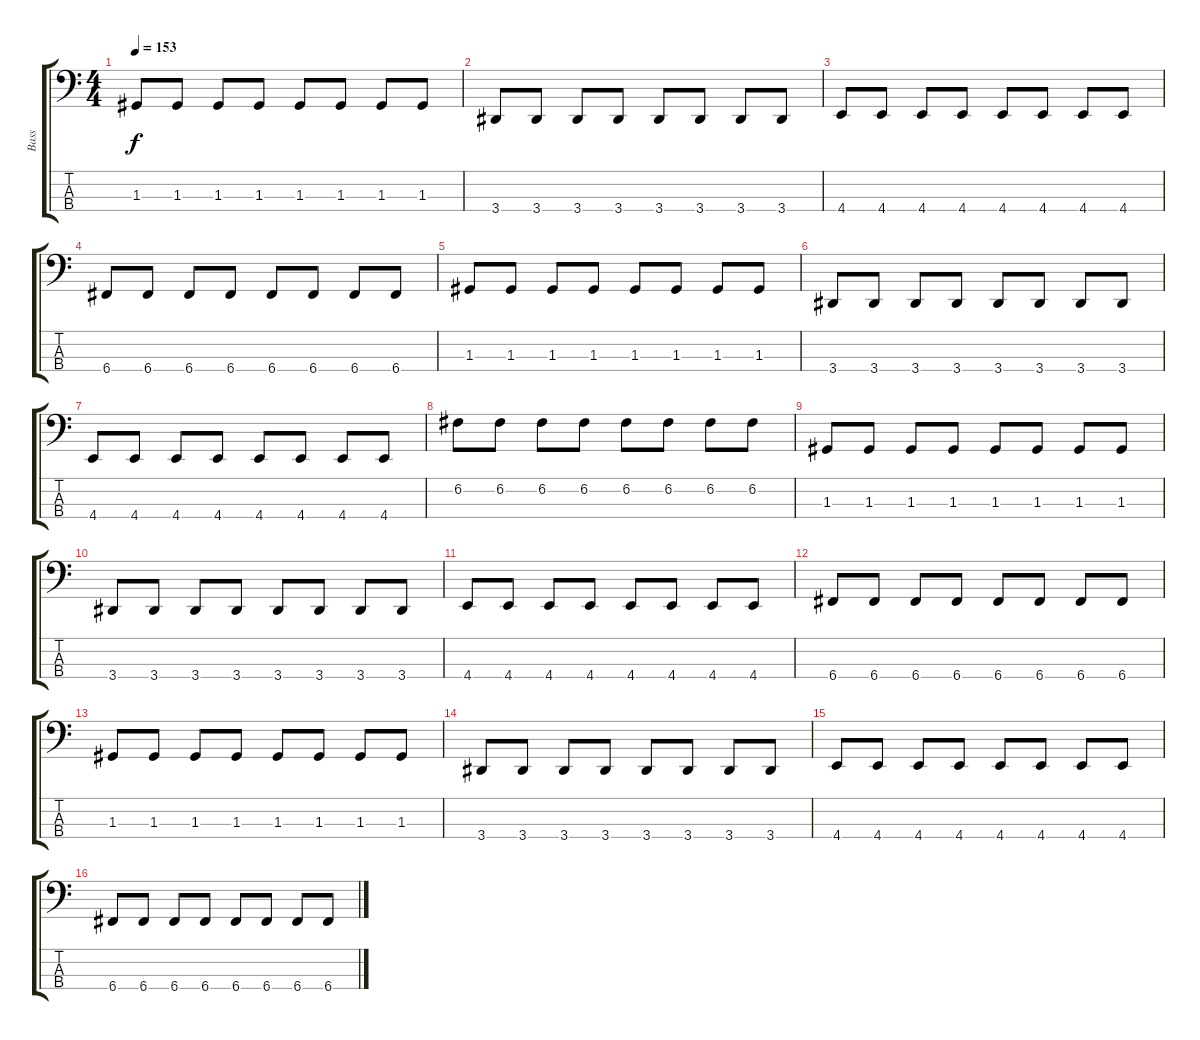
\track ("Bass" "Bass") {instrument electricbassfinger}
\staff {score tabs}
\tuning (F2 C2 G1 C1) {hide}
\ts (4 4)
\tempo 153
\clef f4
\ks c
1.3.8{dy f} 1.3.8 1.3.8 1.3.8 1.3.8 1.3.8 1.3.8 1.3.8 |
3.4.8 3.4.8 3.4.8 3.4.8 3.4.8 3.4.8 3.4.8 3.4.8 |
4.4.8 4.4.8 4.4.8 4.4.8 4.4.8 4.4.8 4.4.8 4.4.8 |
6.4.8 6.4.8 6.4.8 6.4.8 6.4.8 6.4.8 6.4.8 6.4.8 |
1.3.8 1.3.8 1.3.8 1.3.8 1.3.8 1.3.8 1.3.8 1.3.8 |
3.4.8 3.4.8 3.4.8 3.4.8 3.4.8 3.4.8 3.4.8 3.4.8 |
4.4.8 4.4.8 4.4.8 4.4.8 4.4.8 4.4.8 4.4.8 4.4.8 |
6.2.8 6.2.8 6.2.8 6.2.8 6.2.8 6.2.8 6.2.8 6.2.8 |
1.3.8 1.3.8 1.3.8 1.3.8 1.3.8 1.3.8 1.3.8 1.3.8 |
3.4.8 3.4.8 3.4.8 3.4.8 3.4.8 3.4.8 3.4.8 3.4.8 |
4.4.8 4.4.8 4.4.8 4.4.8 4.4.8 4.4.8 4.4.8 4.4.8 |
6.4.8 6.4.8 6.4.8 6.4.8 6.4.8 6.4.8 6.4.8 6.4.8 |
1.3.8 1.3.8 1.3.8 1.3.8 1.3.8 1.3.8 1.3.8 1.3.8 |
3.4.8 3.4.8 3.4.8 3.4.8 3.4.8 3.4.8 3.4.8 3.4.8 |
4.4.8 4.4.8 4.4.8 4.4.8 4.4.8 4.4.8 4.4.8 4.4.8 |
6.4.8 6.4.8 6.4.8 6.4.8 6.4.8 6.4.8 6.4.8 6.4.8
